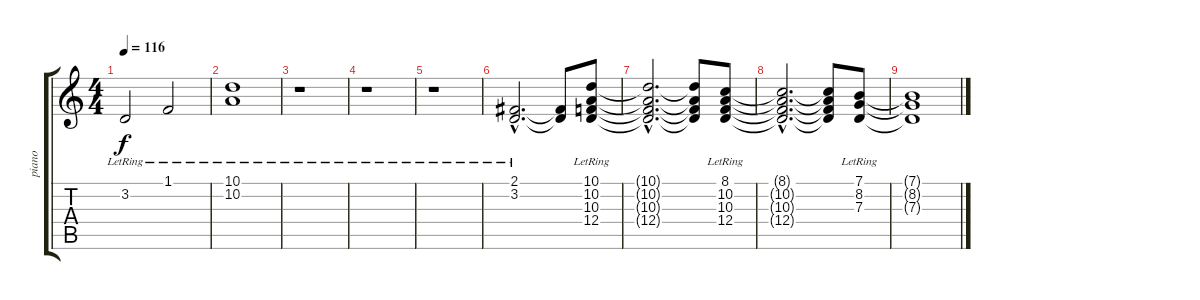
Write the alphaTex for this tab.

\track ("piano" "piano") {instrument acousticgrandpiano}
\staff {score tabs}
\tuning (E4 B3 G3 D3 A2 E2) {hide}
\ts (4 4)
\tempo 116
\clef g2
\ks c
3.2{lr}.2{dy f} 1.1{lr}.2 |
(10.1{lr} 10.2{lr}).1 |
r.1 |
r.1 |
r.1 |
(2.1{hac lr} 3.2{hac lr}).2{d} (2.1{t} 3.2{t}).8 (10.1{lr} 10.2{lr} 10.3{lr} 12.4{lr}).8 |
(10.1{hac t} 10.2{hac t} 10.3{hac t} 12.4{hac t}).2{d} (10.1{t} 10.2{t} 10.3{t} 12.4{t}).8 (8.1{lr} 10.2{lr} 10.3{lr} 12.4{lr}).8 |
(8.1{hac t} 10.2{hac t} 10.3{hac t} 12.4{hac t}).2{d} (8.1{t} 10.2{t} 10.3{t} 12.4{t}).8 (7.1{lr} 8.2{lr} 7.3{lr}).8 |
(7.1{t} 8.2{t} 7.3{t}).1
